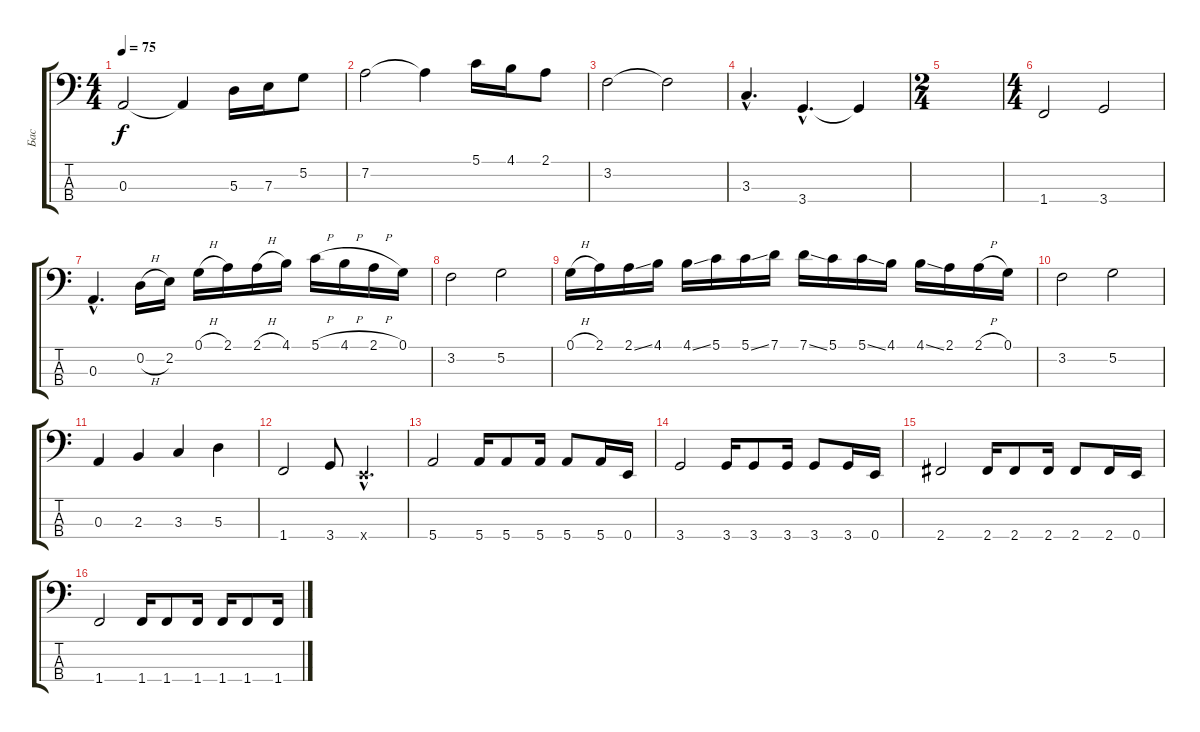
\track ("Бас" "Бас") {instrument electricbassfinger}
\staff {score tabs}
\tuning (G2 D2 A1 E1) {hide}
\ts (4 4)
\tempo 75
\clef f4
\ks c
0.3.2{dy f} 0.3{t}.4 5.3.16 7.3.16 5.2.8 |
7.2.2 7.2{t}.4 5.1.16 4.1.16 2.1.8 |
3.2.2 3.2{t}.2 |
3.3{hac}.4{d} 3.4{hac}.4{d} 3.4{t}.4 |
\ts (2 4)
|
\ts (4 4)
1.4.2 3.4.2 |
0.3{hac}.4{d} 0.2{h}.16 2.2.16 0.1{h}.16 2.1.16 2.1{h}.16 4.1.16 5.1{h}.16 4.1{h}.16 2.1{h}.16 0.1.16 |
3.2.2 5.2.2 |
0.1{h}.16 2.1.16 2.1{ss}.16 4.1.16 4.1{ss}.16 5.1.16 5.1{ss}.16 7.1.16 7.1{ss}.16 5.1.16 5.1{ss}.16 4.1.16 4.1{ss}.16 2.1.16 2.1{h}.16 0.1.16 |
3.2.2 5.2.2 |
0.3.4 2.3.4 3.3.4 5.3.4 |
1.4.2 3.4.8 0.4{hac x}.4{d} |
5.4.2 5.4.16 5.4.8 5.4.16 5.4.8 5.4.16 0.4.16 |
3.4.2 3.4.16 3.4.8 3.4.16 3.4.8 3.4.16 0.4.16 |
2.4.2 2.4.16 2.4.8 2.4.16 2.4.8 2.4.16 0.4.16 |
1.4.2 1.4.16 1.4.8 1.4.16 1.4.16 1.4.8 1.4.16
